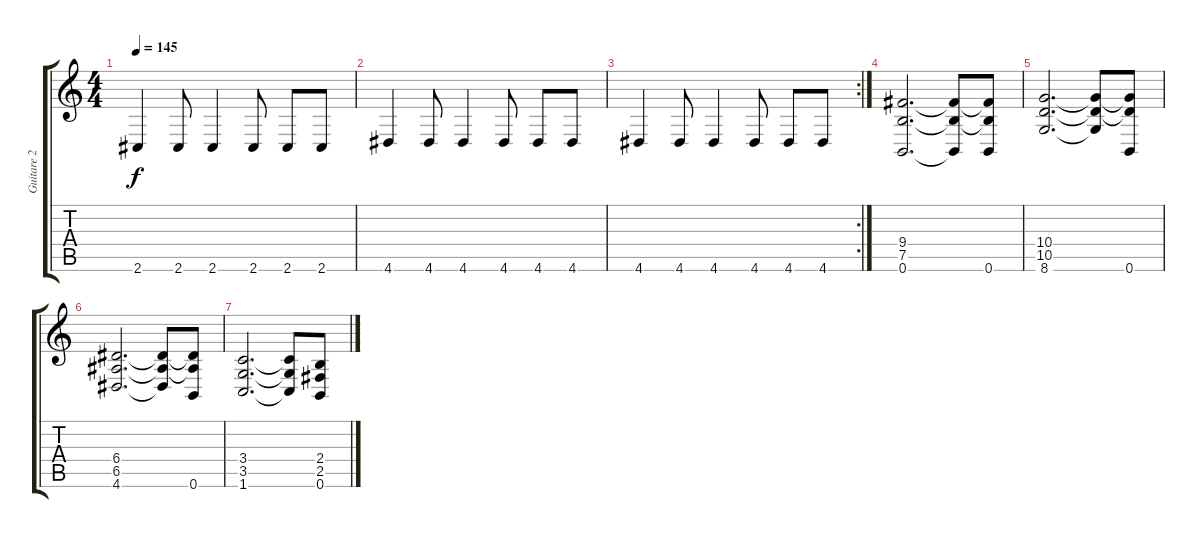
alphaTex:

\track ("Guitare 2" "Guitare 2") {instrument distortionguitar}
\staff {score tabs}
\tuning (B3 Gb3 D3 A2 E2 B1) {hide}
\ts (4 4)
\tempo 145
\clef g2
\ks c
2.6.4{dy f} 2.6.8 2.6.4 2.6.8 2.6.8 2.6.8 |
4.6.4 4.6.8 4.6.4 4.6.8 4.6.8 4.6.8 |
\rc 2
4.6.4 4.6.8 4.6.4 4.6.8 4.6.8 4.6.8 |
(9.4 7.5 0.6).2{d} (9.4{t} 7.5{t} 0.6{t}).8 (9.4{t} 7.5{t} 0.6).8 |
(10.4 10.5 8.6).2{d} (10.4{t} 10.5{t} 8.6{t}).8 (10.4{t} 10.5{t} 0.6).8 |
(6.4 6.5 4.6).2{d} (6.4{t} 6.5{t} 4.6{t}).8 (6.4{t} 6.5{t} 0.6).8 |
(3.4 3.5 1.6).2{d} (3.4{t} 3.5{t} 1.6{t}).8 (2.4 2.5 0.6).8
